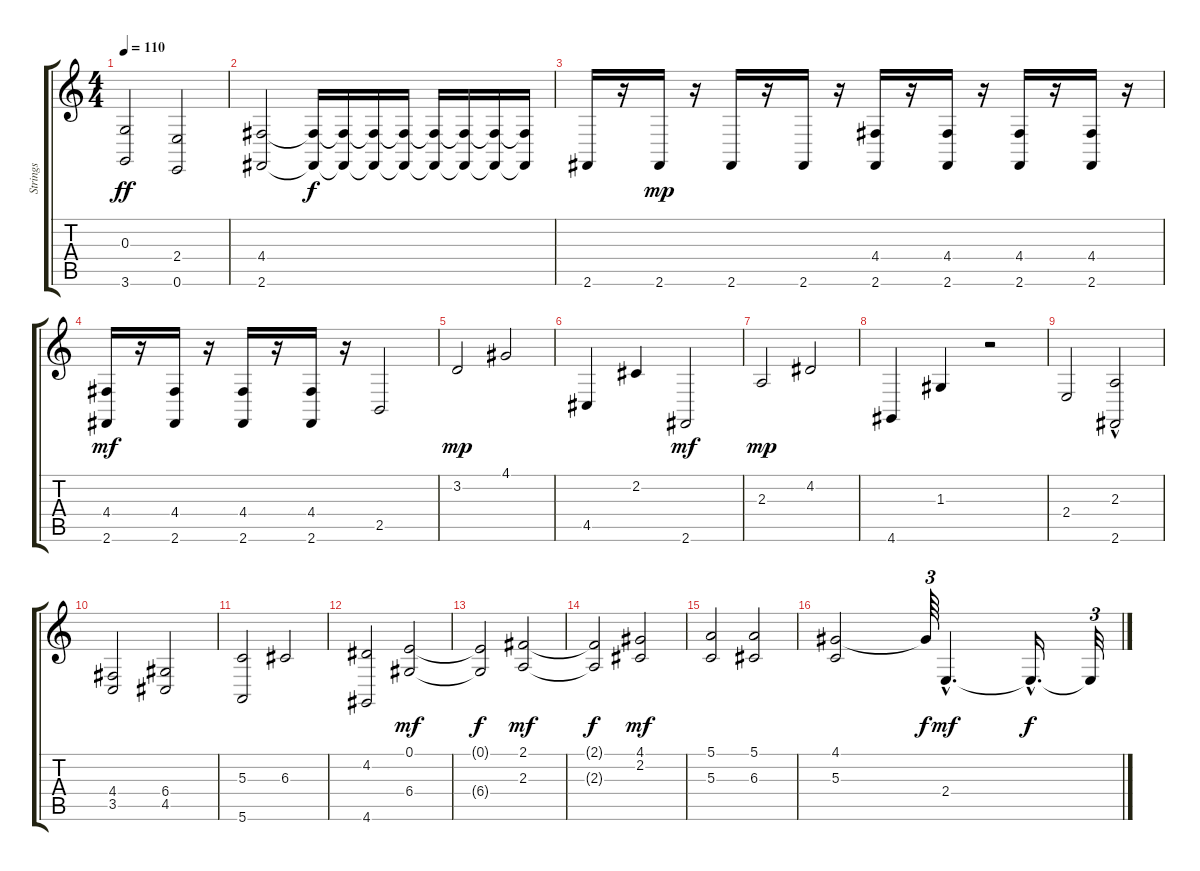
\track ("Strings" "Strings") {instrument stringensemble1}
\staff {score tabs}
\tuning (E4 B3 G3 D3 A2 E2) {hide}
\ts (4 4)
\tempo 110
\clef g2
\ks c
(0.3 3.6).2{dy ff} (2.4 0.6).2 |
(4.4 2.6).2 (4.4{t} 2.6{t}).16{dy f} (4.4{t} 2.6{t}).16 (4.4{t} 2.6{t}).16 (4.4{t} 2.6{t}).16 (4.4{t} 2.6{t}).16 (4.4{t} 2.6{t}).16 (4.4{t} 2.6{t}).16 (4.4{t} 2.6{t}).16 |
2.6.16 r.16 2.6.16{dy mp} r.16 2.6.16 r.16 2.6.16 r.16 (4.4 2.6).16 r.16 (4.4 2.6).16 r.16 (4.4 2.6).16 r.16 (4.4 2.6).16 r.16 |
(4.4 2.6).16{dy mf} r.16 (4.4 2.6).16 r.16 (4.4 2.6).16 r.16 (4.4 2.6).16 r.16 2.5.2 |
3.2.2{dy mp} 4.1.2 |
4.5.4 2.2.4 2.6.2{dy mf} |
2.3.2{dy mp} 4.2.2 |
4.6.4 1.3.4 r.2 |
2.4.2 (2.3{hac} 2.6).2 |
(4.4 3.5).2 (6.4 4.5).2 |
(5.3 5.6).2 6.3.2 |
(4.2 4.6).2 (0.1 6.4).2{dy mf} |
(0.1{t} 6.4{t}).2{dy f} (2.1 2.3).2{dy mf} |
(2.1{t} 2.3{t}).2{dy f} (4.1 2.2).2{dy mf} |
(5.1 5.3).2 (5.1 6.3).2 |
(4.1 5.3).2 4.1{t}.64{tu (3 2) dy f volume 16} 2.4{hac}.4{d dy mf} 2.4{hac t}.16{d dy f} 2.4{t}.32{tu (3 2)}
